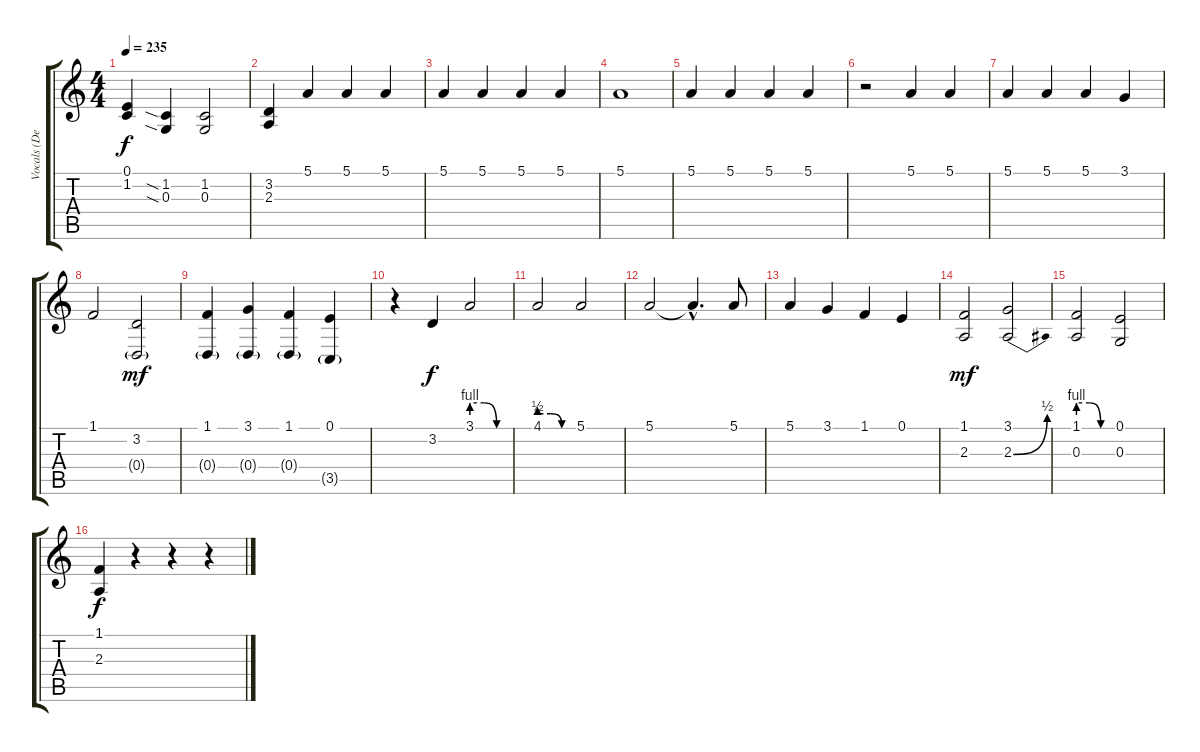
\track ("Vocals (Deryck Whibley)" "Vocals (De") {instrument tenorsax}
\staff {score tabs}
\tuning (E4 B3 G3 D3 A2 E2) {hide}
\ts (4 4)
\tempo 235
\clef g2
\ks c
(0.1 1.2).4{dy f} (1.2{sia} 0.3{sia}).4 (1.2 0.3).2 |
(3.2 2.3).4 5.1.4 5.1.4 5.1.4 |
5.1.4 5.1.4 5.1.4 5.1.4 |
5.1.1 |
5.1.4 5.1.4 5.1.4 5.1.4 |
r.2 5.1.4 5.1.4 |
5.1.4 5.1.4 5.1.4 3.1.4 |
1.1.2 (3.2 0.4{g}).2{dy mf} |
(1.1 0.4{g}).4 (3.1 0.4{g}).4 (1.1 0.4{g}).4 (0.1 3.5{g}).4 |
r.4 3.2.4{dy f} 3.1{be (custom 0 4 20 4 40 0 60 0)}.2 |
4.1{be (custom 0 2 20 2 40 0 60 0)}.2 5.1.2 |
5.1.2 5.1{hac t}.4{d} 5.1.8 |
5.1.4 3.1.4 1.1.4 0.1.4 |
(1.1 2.3).2{dy mf} (3.1 2.3{be (bend 0 0 60 2)}).2 |
(1.1 0.3{be (custom 0 4 20 4 40 0 60 0)}).2 (0.1 0.3).2 |
(1.1 2.3).4{dy f} r.4 r.4 r.4
